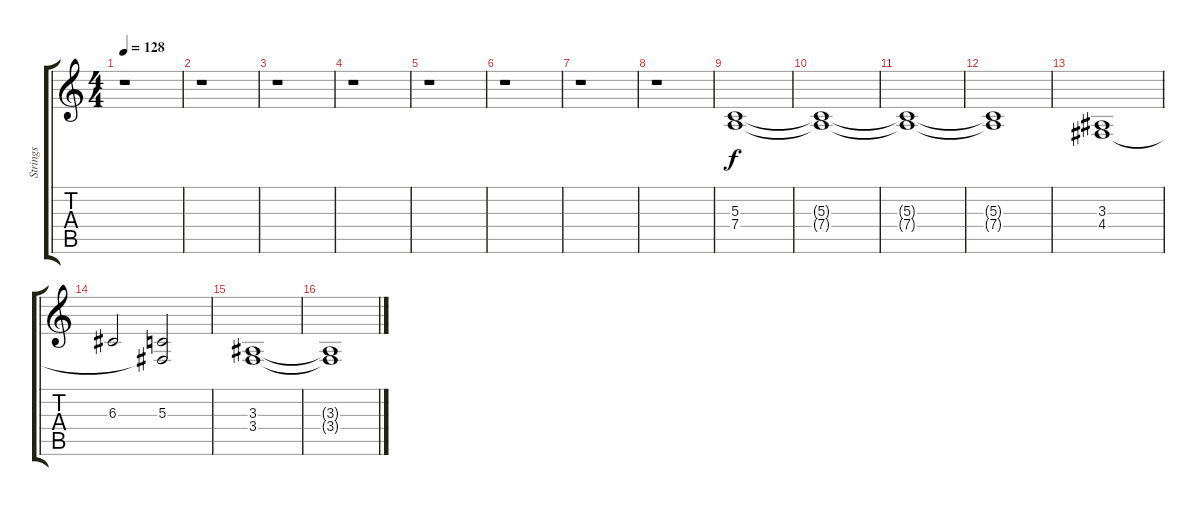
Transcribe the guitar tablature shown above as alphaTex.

\track ("Strings" "Strings") {instrument stringensemble1}
\staff {score tabs}
\tuning (E4 B3 G3 D3 A2 E2) {hide}
\ts (4 4)
\tempo 128
\clef g2
\ks c
r.1{dy f} |
r.1 |
r.1 |
r.1 |
r.1 |
r.1 |
r.1 |
r.1 |
(5.3 7.4).1 |
(5.3{t} 7.4{t}).1 |
(5.3{t} 7.4{t}).1 |
(5.3{t} 7.4{t}).1 |
(3.3 4.4).1 |
6.3.2 (5.3 4.4{t}).2 |
(3.3 3.4).1 |
(3.3{t} 3.4{t}).1
